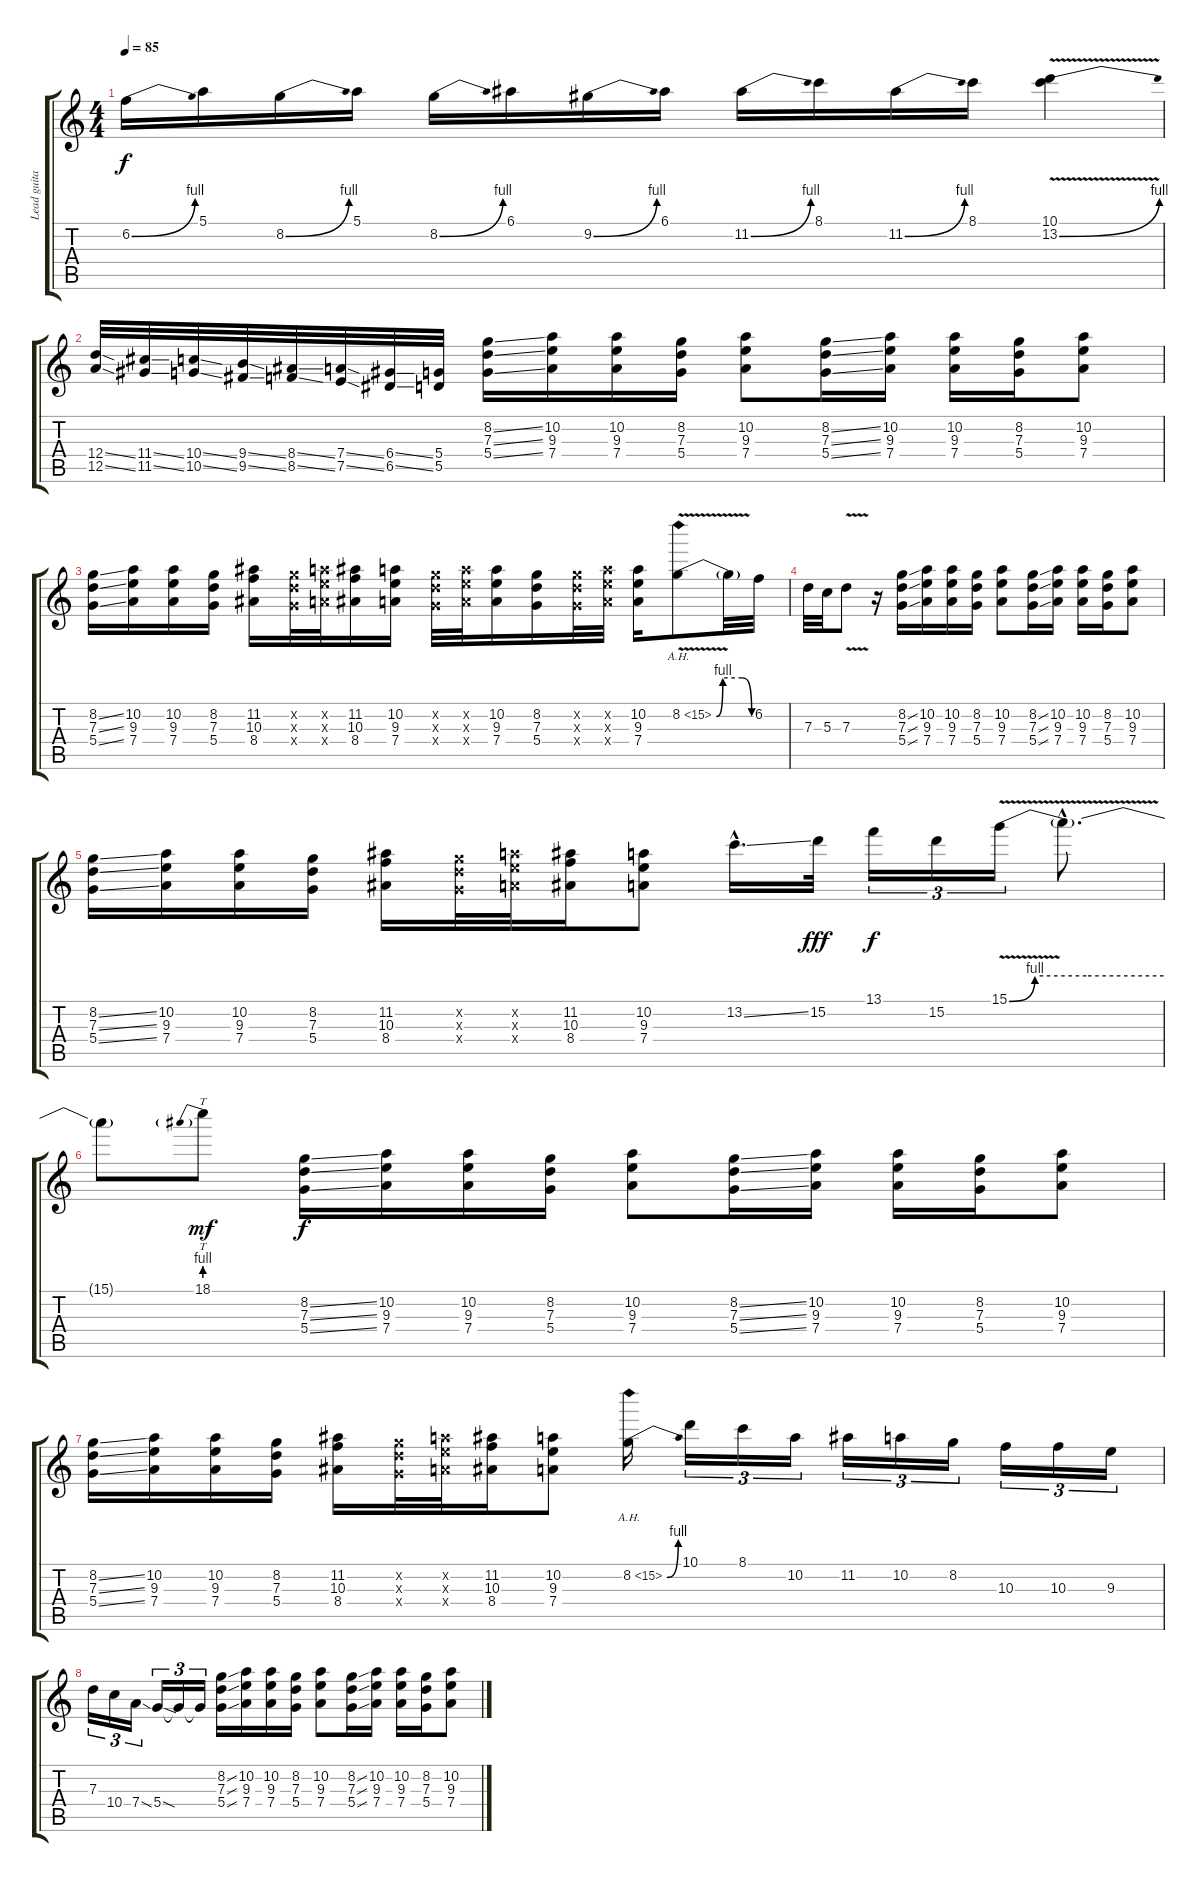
\track ("Lead guitar" "Lead guita") {instrument overdrivenguitar}
\staff {score tabs}
\tuning (E4 B3 G3 D3 A2 E2) {hide}
\ts (4 4)
\tempo 85
\clef g2
\ks c
6.2{be (bend 0 0 60 4)}.16{dy f} 5.1.16 8.2{be (bend 0 0 60 4)}.16 5.1.16 8.2{be (bend 0 0 60 4)}.16 6.1.16 9.2{be (bend 0 0 60 4)}.16 6.1.16 11.2{be (bend 0 0 60 4)}.16 8.1.16 11.2{be (bend 0 0 60 4)}.16 8.1.16 (10.1 13.2{be (bend 0 0 60 4) v}).4 |
(12.4{ss} 12.5{ss}).32 (11.4{ss} 11.5{ss}).32 (10.4{ss} 10.5{ss}).32 (9.4{ss} 9.5{ss}).32 (8.4{ss} 8.5{ss}).32 (7.4{ss} 7.5{ss}).32 (6.4{ss} 6.5{ss}).32 (5.4 5.5).32 (8.2{ss} 7.3{ss} 5.4{ss}).16 (10.2 9.3 7.4).16 (10.2 9.3 7.4).16 (8.2 7.3 5.4).16 (10.2 9.3 7.4).8 (8.2{ss} 7.3{ss} 5.4{ss}).16 (10.2 9.3 7.4).16 (10.2 9.3 7.4).16 (8.2 7.3 5.4).16 (10.2 9.3 7.4).8 |
(8.2{ss} 7.3{ss} 5.4{ss}).16 (10.2 9.3 7.4).16 (10.2 9.3 7.4).16 (8.2 7.3 5.4).16 (11.2 10.3 8.4).16 (8.2{x} 7.3{x} 5.4{x}).32 (10.2{x} 9.3{x} 7.4{x}).32 (11.2 10.3 8.4).16 (10.2 9.3 7.4).16 (8.2{x} 7.3{x} 5.4{x}).32 (10.2{x} 9.3{x} 7.4{x}).32 (10.2 9.3 7.4).16 (8.2 7.3 5.4).16 (8.2{x} 7.3{x} 5.4{x}).32 (10.2{x} 9.3{x} 7.4{x}).32 (10.2 9.3 7.4).16 8.2{be (custom 0 0 10 4 40 4 55 0 60 0) ah 7 v}.8 8.2{t}.32 6.2.32 |
7.3.32 5.3.32 7.3{v}.8 r.16 (8.2{ss} 7.3{ss} 5.4{ss}).16 (10.2 9.3 7.4).16 (10.2 9.3 7.4).16 (8.2 7.3 5.4).16 (10.2 9.3 7.4).8 (8.2{ss} 7.3{ss} 5.4{ss}).16 (10.2 9.3 7.4).16 (10.2 9.3 7.4).16 (8.2 7.3 5.4).16 (10.2 9.3 7.4).8 |
(8.2{ss} 7.3{ss} 5.4{ss}).16 (10.2 9.3 7.4).16 (10.2 9.3 7.4).16 (8.2 7.3 5.4).16 (11.2 10.3 8.4).16 (8.2{x} 7.3{x} 5.4{x}).32 (10.2{x} 9.3{x} 7.4{x}).32 (11.2 10.3 8.4).16 (10.2 9.3 7.4).8 13.2{ss hac}.16{d} 15.2.32{dy fff} 13.1.16{tu (3 2) dy f} 15.2.16{tu (3 2)} 15.1{be (custom 0 0 10 4 16 4 30 4 60 4) v}.16{tu (3 2)} 15.1{hac t}.8{d} |
15.1{t}.8 18.1{be (prebend 0 4 60 4)}.8{tt dy mf} (8.2{ss} 7.3{ss} 5.4{ss}).16{dy f} (10.2 9.3 7.4).16 (10.2 9.3 7.4).16 (8.2 7.3 5.4).16 (10.2 9.3 7.4).8 (8.2{ss} 7.3{ss} 5.4{ss}).16 (10.2 9.3 7.4).16 (10.2 9.3 7.4).16 (8.2 7.3 5.4).16 (10.2 9.3 7.4).8 |
(8.2{ss} 7.3{ss} 5.4{ss}).16 (10.2 9.3 7.4).16 (10.2 9.3 7.4).16 (8.2 7.3 5.4).16 (11.2 10.3 8.4).16 (8.2{x} 7.3{x} 5.4{x}).32 (10.2{x} 9.3{x} 7.4{x}).32 (11.2 10.3 8.4).16 (10.2 9.3 7.4).8 8.2{be (bend 0 0 60 4) ah 7}.16 10.1.16{tu (3 2)} 8.1.16{tu (3 2)} 10.2.16{tu (3 2)} 11.2.16{tu (3 2)} 10.2.16{tu (3 2)} 8.2.16{tu (3 2)} 10.3.16{tu (3 2)} 10.3.16{tu (3 2)} 9.3.16{tu (3 2)} |
7.3.16{tu (3 2)} 10.4.16{tu (3 2)} 7.4{ss}.16{tu (3 2)} 5.4{sod}.16{tu (3 2)} 5.4{t}.16{tu (3 2)} 5.4{t}.16{tu (3 2)} (8.2{ss} 7.3{ss} 5.4{ss}).16 (10.2 9.3 7.4).16 (10.2 9.3 7.4).16 (8.2 7.3 5.4).16 (10.2 9.3 7.4).8 (8.2{ss} 7.3{ss} 5.4{ss}).16 (10.2 9.3 7.4).16 (10.2 9.3 7.4).16 (8.2 7.3 5.4).16 (10.2 9.3 7.4).8
